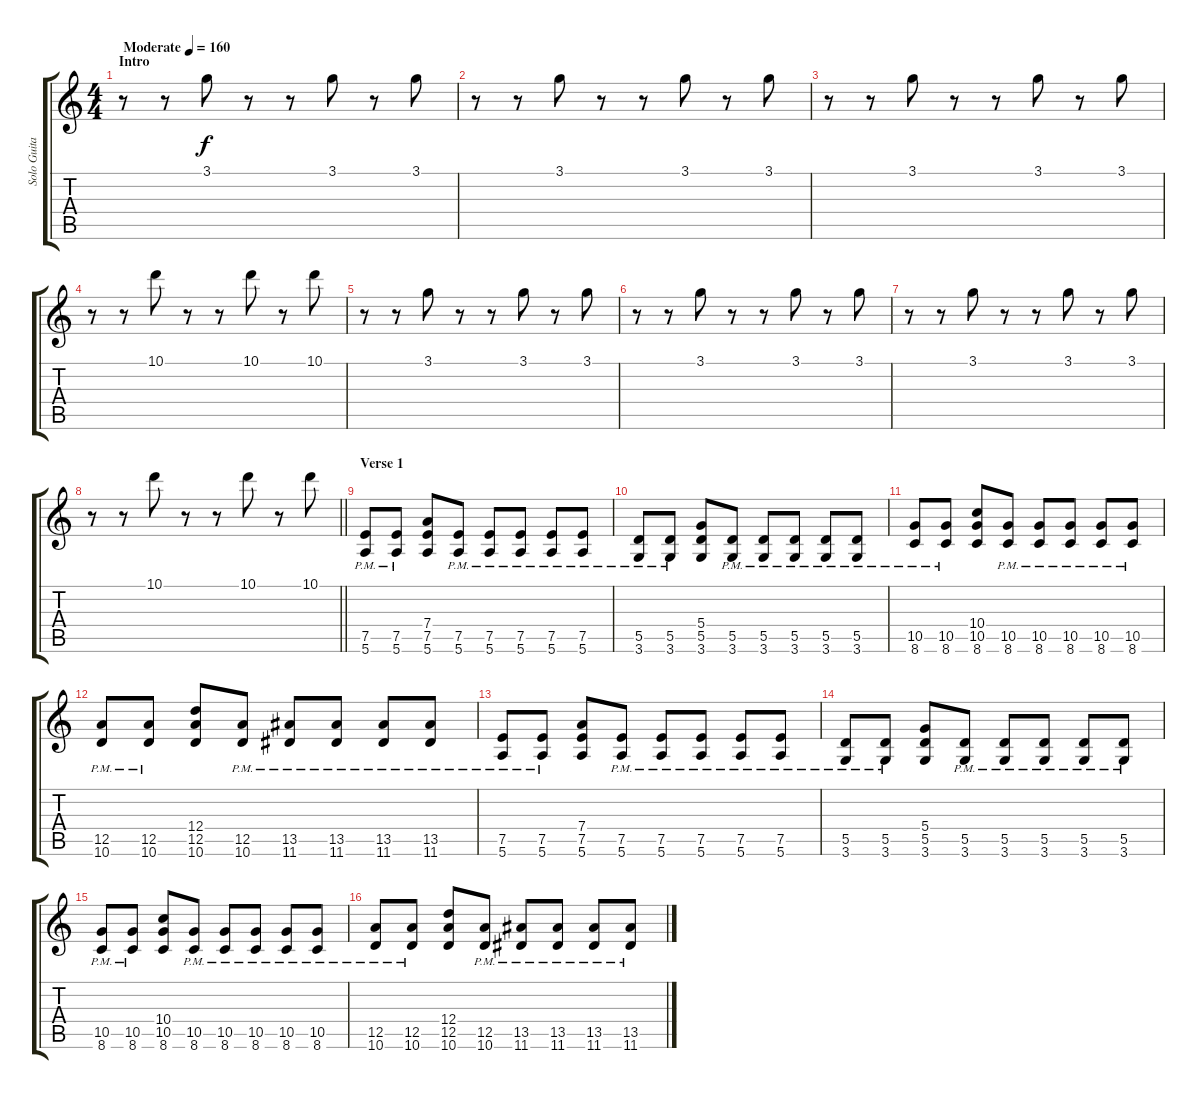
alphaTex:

\track ("Solo Guitar" "Solo Guita") {instrument overdrivenguitar}
\staff {score tabs}
\tuning (E4 B3 G3 D3 A2 E2) {hide}
\ts (4 4)
\section ("" "Intro")
\tempo (160 "Moderate")
\clef g2
\ks c
r.8{dy f instrument overdrivenguitar} r.8 3.1.8 r.8 r.8 3.1.8 r.8 3.1.8 |
r.8 r.8 3.1.8 r.8 r.8 3.1.8 r.8 3.1.8 |
r.8 r.8 3.1.8 r.8 r.8 3.1.8 r.8 3.1.8 |
r.8 r.8 10.1.8 r.8 r.8 10.1.8 r.8 10.1.8 |
r.8 r.8 3.1.8 r.8 r.8 3.1.8 r.8 3.1.8 |
r.8 r.8 3.1.8 r.8 r.8 3.1.8 r.8 3.1.8 |
r.8 r.8 3.1.8 r.8 r.8 3.1.8 r.8 3.1.8 |
\barLineRight lightlight
r.8 r.8 10.1.8 r.8 r.8 10.1.8 r.8 10.1.8 |
\section ("" "Verse 1")
(7.5{pm} 5.6).8 (7.5{pm} 5.6).8 (7.4 7.5 5.6).8 (7.5{pm} 5.6).8 (7.5{pm} 5.6).8 (7.5{pm} 5.6).8 (7.5{pm} 5.6).8 (7.5{pm} 5.6).8 |
(5.5{pm} 3.6).8 (5.5{pm} 3.6).8 (5.4 5.5 3.6).8 (5.5{pm} 3.6).8 (5.5{pm} 3.6).8 (5.5{pm} 3.6).8 (5.5{pm} 3.6).8 (5.5{pm} 3.6).8 |
(10.5{pm} 8.6).8 (10.5{pm} 8.6).8 (10.4 10.5 8.6).8 (10.5{pm} 8.6).8 (10.5{pm} 8.6).8 (10.5{pm} 8.6).8 (10.5{pm} 8.6).8 (10.5{pm} 8.6).8 |
(12.5{pm} 10.6).8 (12.5{pm} 10.6).8 (12.4 12.5 10.6).8 (12.5{pm} 10.6).8 (13.5{pm} 11.6).8 (13.5{pm} 11.6).8 (13.5{pm} 11.6).8 (13.5{pm} 11.6).8 |
(7.5{pm} 5.6).8 (7.5{pm} 5.6).8 (7.4 7.5 5.6).8 (7.5{pm} 5.6).8 (7.5{pm} 5.6).8 (7.5{pm} 5.6).8 (7.5{pm} 5.6).8 (7.5{pm} 5.6).8 |
(5.5{pm} 3.6).8 (5.5{pm} 3.6).8 (5.4 5.5 3.6).8 (5.5{pm} 3.6).8 (5.5{pm} 3.6).8 (5.5{pm} 3.6).8 (5.5{pm} 3.6).8 (5.5{pm} 3.6).8 |
(10.5{pm} 8.6).8 (10.5{pm} 8.6).8 (10.4 10.5 8.6).8 (10.5{pm} 8.6).8 (10.5{pm} 8.6).8 (10.5{pm} 8.6).8 (10.5{pm} 8.6).8 (10.5{pm} 8.6).8 |
(12.5{pm} 10.6).8 (12.5{pm} 10.6).8 (12.4 12.5 10.6).8 (12.5{pm} 10.6).8 (13.5{pm} 11.6).8 (13.5{pm} 11.6).8 (13.5{pm} 11.6).8 (13.5{pm} 11.6).8
